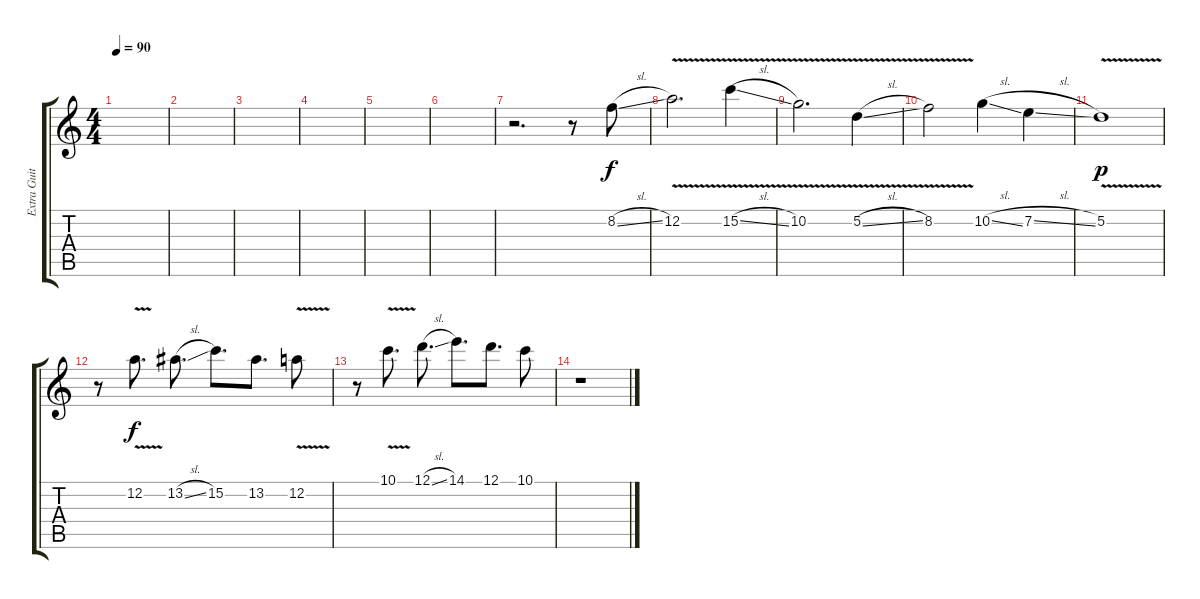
\track ("Extra Guitar" "Extra Guit") {instrument distortionguitar}
\staff {score tabs}
\tuning (D4 A3 F3 C3 G2 D2) {hide}
\ts (4 4)
\tempo 90
\clef g2
\ks c
|
|
|
|
|
|
r.2{d} r.8 8.2{sl}.8 |
12.2{v}.2{d} 15.2{v sl}.4 |
10.2{v}.2{d} 5.2{v sl}.4 |
8.2{v}.2 10.2{sl}.4 7.2{sl}.4 |
5.2{v}.1{dy p} |
r.8 12.2{v}.8{d dy f} 13.2{sl}.8{d} 15.2.8{d} 13.2.8{d} 12.2{v}.8 |
r.8 10.1{v}.8{d} 12.1{sl}.8{d} 14.1.8{d} 12.1.8{d} 10.1.8 |
r.1
